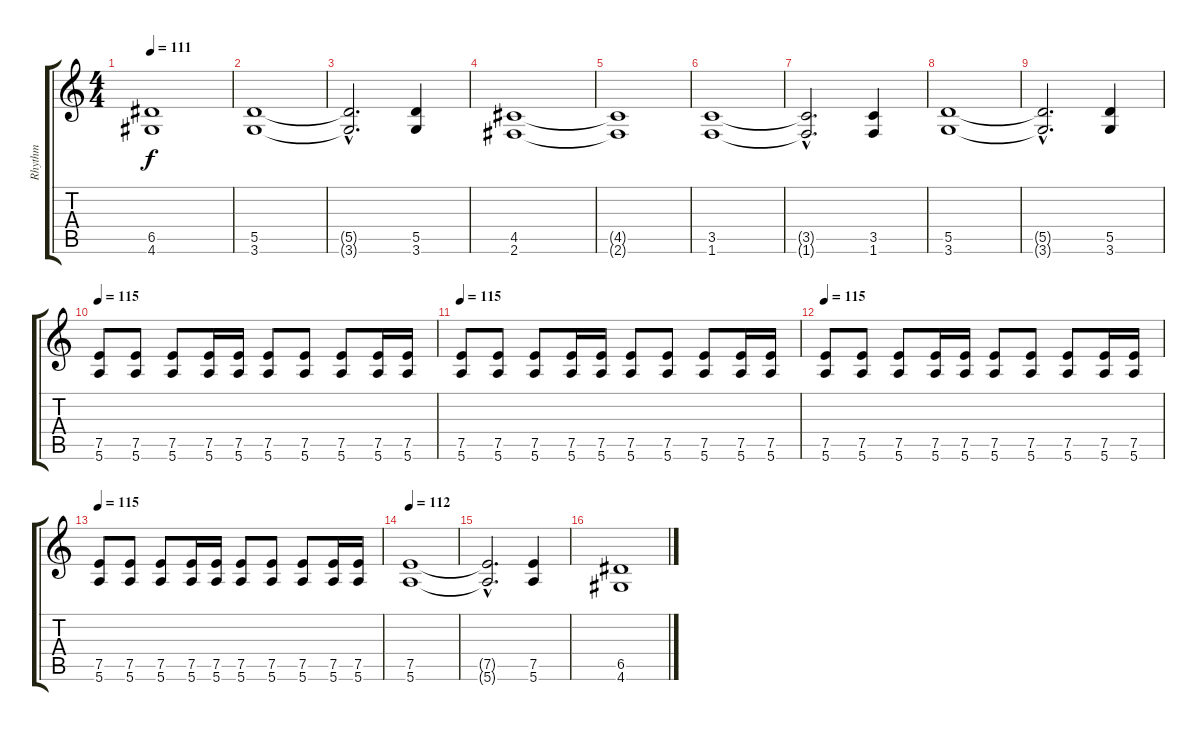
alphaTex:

\track ("Rhythm" "Rhythm") {instrument distortionguitar}
\staff {score tabs}
\tuning (E4 B3 G3 D3 A2 E2) {hide}
\ts (4 4)
\tempo 111
\clef g2
\ks c
(6.5{t} 4.6{t}).1{dy f} |
(5.5 3.6).1 |
(5.5{hac t} 3.6{hac t}).2{d} (5.5 3.6).4 |
(4.5 2.6).1 |
(4.5{t} 2.6{t}).1 |
(3.5 1.6).1 |
(3.5{hac t} 1.6{hac t}).2{d} (3.5 1.6).4 |
(5.5 3.6).1 |
(5.5{hac t} 3.6{hac t}).2{d} (5.5 3.6).4 |
\tempo 115
(7.5 5.6).8 (7.5 5.6).8 (7.5 5.6).8 (7.5 5.6).16 (7.5 5.6).16 (7.5 5.6).8 (7.5 5.6).8 (7.5 5.6).8 (7.5 5.6).16 (7.5 5.6).16 |
\tempo 115
(7.5 5.6).8 (7.5 5.6).8 (7.5 5.6).8 (7.5 5.6).16 (7.5 5.6).16 (7.5 5.6).8 (7.5 5.6).8 (7.5 5.6).8 (7.5 5.6).16 (7.5 5.6).16 |
\tempo 115
(7.5 5.6).8 (7.5 5.6).8 (7.5 5.6).8 (7.5 5.6).16 (7.5 5.6).16 (7.5 5.6).8 (7.5 5.6).8 (7.5 5.6).8 (7.5 5.6).16 (7.5 5.6).16 |
\tempo 115
(7.5 5.6).8 (7.5 5.6).8 (7.5 5.6).8 (7.5 5.6).16 (7.5 5.6).16 (7.5 5.6).8 (7.5 5.6).8 (7.5 5.6).8 (7.5 5.6).16 (7.5 5.6).16 |
\section ("" "")
\tempo 112
(7.5 5.6).1 |
(7.5{hac t} 5.6{hac t}).2{d} (7.5 5.6).4 |
(6.5 4.6).1
